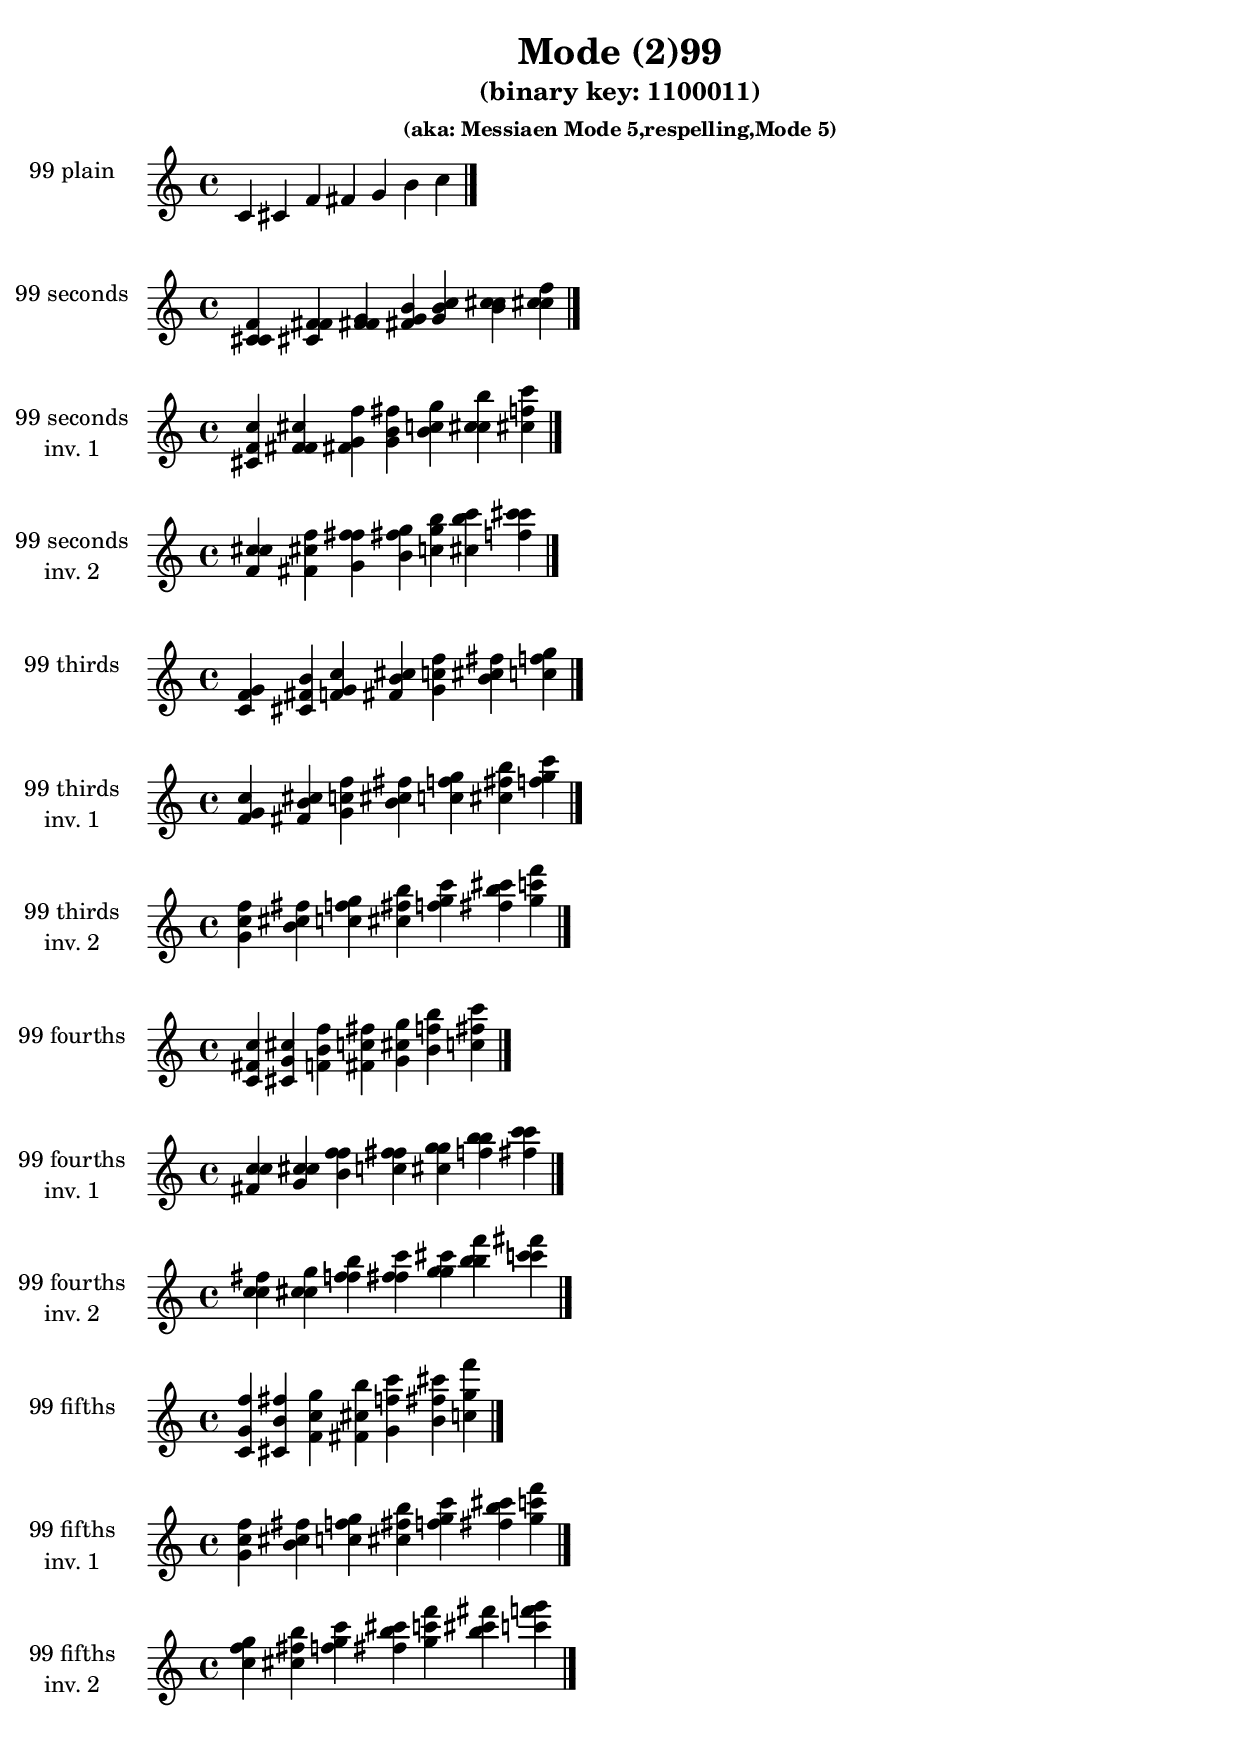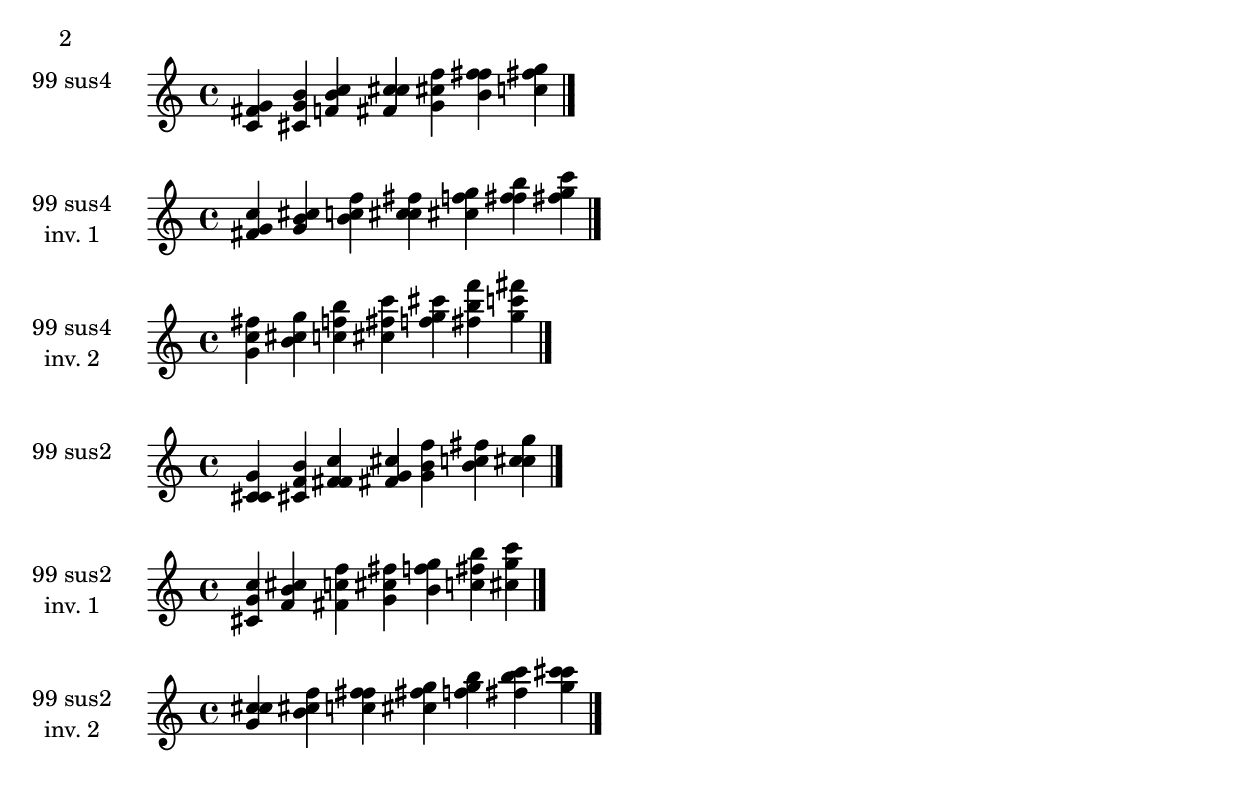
\version "2.19.0"

\header {
  title = "Mode (2)99"
  subtitle = "(binary key: 1100011)"
  subsubtitle = "(aka: Messiaen Mode 5,respelling,Mode 5)"
 %% Remove default LilyPond tagline
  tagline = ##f
}

\paper {
  #(set-paper-size "a4")
}

global = {
  \key c \major
  \time 4/4
  \tempo 4=100
}

\book {
  \score {
    \new Staff \with {
      instrumentName =  \markup { \column {
         \hcenter-in #14 \line { 99 plain }
         \hcenter-in #14 \line {  } } }
      midiInstrument = "oboe"
    } { \accidentalStyle "default"
        \cadenzaOn c' cis' f' fis' g' b' c''  \cadenzaOff \bar "|." }
    \layout { }
  }
  \score {
    \new Staff \with {
      instrumentName =  \markup { \column {
         \hcenter-in #14 \line { 99 seconds }
         \hcenter-in #14 \line {  } } }
      midiInstrument = "oboe"
    } { \accidentalStyle "default"
        \cadenzaOn <c' cis' f'> <cis' f' fis'> <f' fis' g'> <fis' g' b'> <g' b' c''> <b' c'' cis''> <c'' cis'' f''>  \cadenzaOff \bar "|." }
    \layout { }
  }
  \score {
    \new Staff \with {
      instrumentName =  \markup { \column {
         \hcenter-in #14 \line { 99 seconds }
         \hcenter-in #14 \line { inv. 1 } } }
      midiInstrument = "oboe"
    } { \accidentalStyle "default"
        \cadenzaOn <cis' f' c''> <f' fis' cis''> <fis' g' f''> <g' b' fis''> <b' c'' g''> <c'' cis'' b''> <cis'' f'' c'''>  \cadenzaOff \bar "|." }
    \layout { }
  }
  \score {
    \new Staff \with {
      instrumentName =  \markup { \column {
         \hcenter-in #14 \line { 99 seconds }
         \hcenter-in #14 \line { inv. 2 } } }
      midiInstrument = "oboe"
    } { \accidentalStyle "default"
        \cadenzaOn <f' c'' cis''> <fis' cis'' f''> <g' f'' fis''> <b' fis'' g''> <c'' g'' b''> <cis'' b'' c'''> <f'' c''' cis'''>  \cadenzaOff \bar "|." }
    \layout { }
  }
  \score {
    \new Staff \with {
      instrumentName =  \markup { \column {
         \hcenter-in #14 \line { 99 thirds }
         \hcenter-in #14 \line {  } } }
      midiInstrument = "oboe"
    } { \accidentalStyle "default"
        \cadenzaOn <c' f' g'> <cis' fis' b'> <f' g' c''> <fis' b' cis''> <g' c'' f''> <b' cis'' fis''> <c'' f'' g''>  \cadenzaOff \bar "|." }
    \layout { }
  }
  \score {
    \new Staff \with {
      instrumentName =  \markup { \column {
         \hcenter-in #14 \line { 99 thirds }
         \hcenter-in #14 \line { inv. 1 } } }
      midiInstrument = "oboe"
    } { \accidentalStyle "default"
        \cadenzaOn <f' g' c''> <fis' b' cis''> <g' c'' f''> <b' cis'' fis''> <c'' f'' g''> <cis'' fis'' b''> <f'' g'' c'''>  \cadenzaOff \bar "|." }
    \layout { }
  }
  \score {
    \new Staff \with {
      instrumentName =  \markup { \column {
         \hcenter-in #14 \line { 99 thirds }
         \hcenter-in #14 \line { inv. 2 } } }
      midiInstrument = "oboe"
    } { \accidentalStyle "default"
        \cadenzaOn <g' c'' f''> <b' cis'' fis''> <c'' f'' g''> <cis'' fis'' b''> <f'' g'' c'''> <fis'' b'' cis'''> <g'' c''' f'''>  \cadenzaOff \bar "|." }
    \layout { }
  }
  \score {
    \new Staff \with {
      instrumentName =  \markup { \column {
         \hcenter-in #14 \line { 99 fourths }
         \hcenter-in #14 \line {  } } }
      midiInstrument = "oboe"
    } { \accidentalStyle "default"
        \cadenzaOn <c' fis' c''> <cis' g' cis''> <f' b' f''> <fis' c'' fis''> <g' cis'' g''> <b' f'' b''> <c'' fis'' c'''>  \cadenzaOff \bar "|." }
    \layout { }
  }
  \score {
    \new Staff \with {
      instrumentName =  \markup { \column {
         \hcenter-in #14 \line { 99 fourths }
         \hcenter-in #14 \line { inv. 1 } } }
      midiInstrument = "oboe"
    } { \accidentalStyle "default"
        \cadenzaOn <fis' c'' c''> <g' cis'' cis''> <b' f'' f''> <c'' fis'' fis''> <cis'' g'' g''> <f'' b'' b''> <fis'' c''' c'''>  \cadenzaOff \bar "|." }
    \layout { }
  }
  \score {
    \new Staff \with {
      instrumentName =  \markup { \column {
         \hcenter-in #14 \line { 99 fourths }
         \hcenter-in #14 \line { inv. 2 } } }
      midiInstrument = "oboe"
    } { \accidentalStyle "default"
        \cadenzaOn <c'' c'' fis''> <cis'' cis'' g''> <f'' f'' b''> <fis'' fis'' c'''> <g'' g'' cis'''> <b'' b'' f'''> <c''' c''' fis'''>  \cadenzaOff \bar "|." }
    \layout { }
  }
  \score {
    \new Staff \with {
      instrumentName =  \markup { \column {
         \hcenter-in #14 \line { 99 fifths }
         \hcenter-in #14 \line {  } } }
      midiInstrument = "oboe"
    } { \accidentalStyle "default"
        \cadenzaOn <c' g' f''> <cis' b' fis''> <f' c'' g''> <fis' cis'' b''> <g' f'' c'''> <b' fis'' cis'''> <c'' g'' f'''>  \cadenzaOff \bar "|." }
    \layout { }
  }
  \score {
    \new Staff \with {
      instrumentName =  \markup { \column {
         \hcenter-in #14 \line { 99 fifths }
         \hcenter-in #14 \line { inv. 1 } } }
      midiInstrument = "oboe"
    } { \accidentalStyle "default"
        \cadenzaOn <g' f'' c''> <b' fis'' cis''> <c'' g'' f''> <cis'' b'' fis''> <f'' c''' g''> <fis'' cis''' b''> <g'' f''' c'''>  \cadenzaOff \bar "|." }
    \layout { }
  }
  \score {
    \new Staff \with {
      instrumentName =  \markup { \column {
         \hcenter-in #14 \line { 99 fifths }
         \hcenter-in #14 \line { inv. 2 } } }
      midiInstrument = "oboe"
    } { \accidentalStyle "default"
        \cadenzaOn <f'' c'' g''> <fis'' cis'' b''> <g'' f'' c'''> <b'' fis'' cis'''> <c''' g'' f'''> <cis''' b'' fis'''> <f''' c''' g'''>  \cadenzaOff \bar "|." }
    \layout { }
  }
  \score {
    \new Staff \with {
      instrumentName =  \markup { \column {
         \hcenter-in #14 \line { 99 sus4 }
         \hcenter-in #14 \line {  } } }
      midiInstrument = "oboe"
    } { \accidentalStyle "default"
        \cadenzaOn <c' fis' g'> <cis' g' b'> <f' b' c''> <fis' c'' cis''> <g' cis'' f''> <b' f'' fis''> <c'' fis'' g''>  \cadenzaOff \bar "|." }
    \layout { }
  }
  \score {
    \new Staff \with {
      instrumentName =  \markup { \column {
         \hcenter-in #14 \line { 99 sus4 }
         \hcenter-in #14 \line { inv. 1 } } }
      midiInstrument = "oboe"
    } { \accidentalStyle "default"
        \cadenzaOn <fis' g' c''> <g' b' cis''> <b' c'' f''> <c'' cis'' fis''> <cis'' f'' g''> <f'' fis'' b''> <fis'' g'' c'''>  \cadenzaOff \bar "|." }
    \layout { }
  }
  \score {
    \new Staff \with {
      instrumentName =  \markup { \column {
         \hcenter-in #14 \line { 99 sus4 }
         \hcenter-in #14 \line { inv. 2 } } }
      midiInstrument = "oboe"
    } { \accidentalStyle "default"
        \cadenzaOn <g' c'' fis''> <b' cis'' g''> <c'' f'' b''> <cis'' fis'' c'''> <f'' g'' cis'''> <fis'' b'' f'''> <g'' c''' fis'''>  \cadenzaOff \bar "|." }
    \layout { }
  }
  \score {
    \new Staff \with {
      instrumentName =  \markup { \column {
         \hcenter-in #14 \line { 99 sus2 }
         \hcenter-in #14 \line {  } } }
      midiInstrument = "oboe"
    } { \accidentalStyle "default"
        \cadenzaOn <c' cis' g'> <cis' f' b'> <f' fis' c''> <fis' g' cis''> <g' b' f''> <b' c'' fis''> <c'' cis'' g''>  \cadenzaOff \bar "|." }
    \layout { }
  }
  \score {
    \new Staff \with {
      instrumentName =  \markup { \column {
         \hcenter-in #14 \line { 99 sus2 }
         \hcenter-in #14 \line { inv. 1 } } }
      midiInstrument = "oboe"
    } { \accidentalStyle "default"
        \cadenzaOn <cis' g' c''> <f' b' cis''> <fis' c'' f''> <g' cis'' fis''> <b' f'' g''> <c'' fis'' b''> <cis'' g'' c'''>  \cadenzaOff \bar "|." }
    \layout { }
  }
  \score {
    \new Staff \with {
      instrumentName =  \markup { \column {
         \hcenter-in #14 \line { 99 sus2 }
         \hcenter-in #14 \line { inv. 2 } } }
      midiInstrument = "oboe"
    } { \accidentalStyle "default"
        \cadenzaOn <g' c'' cis''> <b' cis'' f''> <c'' f'' fis''> <cis'' fis'' g''> <f'' g'' b''> <fis'' b'' c'''> <g'' c''' cis'''>  \cadenzaOff \bar "|." }
    \layout { }
  }
}

\book {
  \bookOutputSuffix "plain_"
  \score {
    \new Staff \with {
      instrumentName =  \markup { \column {
         \hcenter-in #14 \line { 99 plain }
         \hcenter-in #14 \line {  } } }
      midiInstrument = "oboe"
    } { \accidentalStyle "default"
        \cadenzaOn c' cis' f' fis' g' b' c''  \cadenzaOff \bar "|." }
    \midi { }
  }
}
\book {
  \bookOutputSuffix "seconds_"
  \score {
    \new Staff \with {
      instrumentName =  \markup { \column {
         \hcenter-in #14 \line { 99 seconds }
         \hcenter-in #14 \line {  } } }
      midiInstrument = "oboe"
    } { \accidentalStyle "default"
        \cadenzaOn <c' cis' f'> <cis' f' fis'> <f' fis' g'> <fis' g' b'> <g' b' c''> <b' c'' cis''> <c'' cis'' f''>  \cadenzaOff \bar "|." }
    \midi { }
  }
}
\book {
  \bookOutputSuffix "seconds_inv. 1"
  \score {
    \new Staff \with {
      instrumentName =  \markup { \column {
         \hcenter-in #14 \line { 99 seconds }
         \hcenter-in #14 \line { inv. 1 } } }
      midiInstrument = "oboe"
    } { \accidentalStyle "default"
        \cadenzaOn <cis' f' c''> <f' fis' cis''> <fis' g' f''> <g' b' fis''> <b' c'' g''> <c'' cis'' b''> <cis'' f'' c'''>  \cadenzaOff \bar "|." }
    \midi { }
  }
}
\book {
  \bookOutputSuffix "seconds_inv. 2"
  \score {
    \new Staff \with {
      instrumentName =  \markup { \column {
         \hcenter-in #14 \line { 99 seconds }
         \hcenter-in #14 \line { inv. 2 } } }
      midiInstrument = "oboe"
    } { \accidentalStyle "default"
        \cadenzaOn <f' c'' cis''> <fis' cis'' f''> <g' f'' fis''> <b' fis'' g''> <c'' g'' b''> <cis'' b'' c'''> <f'' c''' cis'''>  \cadenzaOff \bar "|." }
    \midi { }
  }
}
\book {
  \bookOutputSuffix "thirds_"
  \score {
    \new Staff \with {
      instrumentName =  \markup { \column {
         \hcenter-in #14 \line { 99 thirds }
         \hcenter-in #14 \line {  } } }
      midiInstrument = "oboe"
    } { \accidentalStyle "default"
        \cadenzaOn <c' f' g'> <cis' fis' b'> <f' g' c''> <fis' b' cis''> <g' c'' f''> <b' cis'' fis''> <c'' f'' g''>  \cadenzaOff \bar "|." }
    \midi { }
  }
}
\book {
  \bookOutputSuffix "thirds_inv. 1"
  \score {
    \new Staff \with {
      instrumentName =  \markup { \column {
         \hcenter-in #14 \line { 99 thirds }
         \hcenter-in #14 \line { inv. 1 } } }
      midiInstrument = "oboe"
    } { \accidentalStyle "default"
        \cadenzaOn <f' g' c''> <fis' b' cis''> <g' c'' f''> <b' cis'' fis''> <c'' f'' g''> <cis'' fis'' b''> <f'' g'' c'''>  \cadenzaOff \bar "|." }
    \midi { }
  }
}
\book {
  \bookOutputSuffix "thirds_inv. 2"
  \score {
    \new Staff \with {
      instrumentName =  \markup { \column {
         \hcenter-in #14 \line { 99 thirds }
         \hcenter-in #14 \line { inv. 2 } } }
      midiInstrument = "oboe"
    } { \accidentalStyle "default"
        \cadenzaOn <g' c'' f''> <b' cis'' fis''> <c'' f'' g''> <cis'' fis'' b''> <f'' g'' c'''> <fis'' b'' cis'''> <g'' c''' f'''>  \cadenzaOff \bar "|." }
    \midi { }
  }
}
\book {
  \bookOutputSuffix "fourths_"
  \score {
    \new Staff \with {
      instrumentName =  \markup { \column {
         \hcenter-in #14 \line { 99 fourths }
         \hcenter-in #14 \line {  } } }
      midiInstrument = "oboe"
    } { \accidentalStyle "default"
        \cadenzaOn <c' fis' c''> <cis' g' cis''> <f' b' f''> <fis' c'' fis''> <g' cis'' g''> <b' f'' b''> <c'' fis'' c'''>  \cadenzaOff \bar "|." }
    \midi { }
  }
}
\book {
  \bookOutputSuffix "fourths_inv. 1"
  \score {
    \new Staff \with {
      instrumentName =  \markup { \column {
         \hcenter-in #14 \line { 99 fourths }
         \hcenter-in #14 \line { inv. 1 } } }
      midiInstrument = "oboe"
    } { \accidentalStyle "default"
        \cadenzaOn <fis' c'' c''> <g' cis'' cis''> <b' f'' f''> <c'' fis'' fis''> <cis'' g'' g''> <f'' b'' b''> <fis'' c''' c'''>  \cadenzaOff \bar "|." }
    \midi { }
  }
}
\book {
  \bookOutputSuffix "fourths_inv. 2"
  \score {
    \new Staff \with {
      instrumentName =  \markup { \column {
         \hcenter-in #14 \line { 99 fourths }
         \hcenter-in #14 \line { inv. 2 } } }
      midiInstrument = "oboe"
    } { \accidentalStyle "default"
        \cadenzaOn <c'' c'' fis''> <cis'' cis'' g''> <f'' f'' b''> <fis'' fis'' c'''> <g'' g'' cis'''> <b'' b'' f'''> <c''' c''' fis'''>  \cadenzaOff \bar "|." }
    \midi { }
  }
}
\book {
  \bookOutputSuffix "fifths_"
  \score {
    \new Staff \with {
      instrumentName =  \markup { \column {
         \hcenter-in #14 \line { 99 fifths }
         \hcenter-in #14 \line {  } } }
      midiInstrument = "oboe"
    } { \accidentalStyle "default"
        \cadenzaOn <c' g' f''> <cis' b' fis''> <f' c'' g''> <fis' cis'' b''> <g' f'' c'''> <b' fis'' cis'''> <c'' g'' f'''>  \cadenzaOff \bar "|." }
    \midi { }
  }
}
\book {
  \bookOutputSuffix "fifths_inv. 1"
  \score {
    \new Staff \with {
      instrumentName =  \markup { \column {
         \hcenter-in #14 \line { 99 fifths }
         \hcenter-in #14 \line { inv. 1 } } }
      midiInstrument = "oboe"
    } { \accidentalStyle "default"
        \cadenzaOn <g' f'' c''> <b' fis'' cis''> <c'' g'' f''> <cis'' b'' fis''> <f'' c''' g''> <fis'' cis''' b''> <g'' f''' c'''>  \cadenzaOff \bar "|." }
    \midi { }
  }
}
\book {
  \bookOutputSuffix "fifths_inv. 2"
  \score {
    \new Staff \with {
      instrumentName =  \markup { \column {
         \hcenter-in #14 \line { 99 fifths }
         \hcenter-in #14 \line { inv. 2 } } }
      midiInstrument = "oboe"
    } { \accidentalStyle "default"
        \cadenzaOn <f'' c'' g''> <fis'' cis'' b''> <g'' f'' c'''> <b'' fis'' cis'''> <c''' g'' f'''> <cis''' b'' fis'''> <f''' c''' g'''>  \cadenzaOff \bar "|." }
    \midi { }
  }
}
\book {
  \bookOutputSuffix "sus4_"
  \score {
    \new Staff \with {
      instrumentName =  \markup { \column {
         \hcenter-in #14 \line { 99 sus4 }
         \hcenter-in #14 \line {  } } }
      midiInstrument = "oboe"
    } { \accidentalStyle "default"
        \cadenzaOn <c' fis' g'> <cis' g' b'> <f' b' c''> <fis' c'' cis''> <g' cis'' f''> <b' f'' fis''> <c'' fis'' g''>  \cadenzaOff \bar "|." }
    \midi { }
  }
}
\book {
  \bookOutputSuffix "sus4_inv. 1"
  \score {
    \new Staff \with {
      instrumentName =  \markup { \column {
         \hcenter-in #14 \line { 99 sus4 }
         \hcenter-in #14 \line { inv. 1 } } }
      midiInstrument = "oboe"
    } { \accidentalStyle "default"
        \cadenzaOn <fis' g' c''> <g' b' cis''> <b' c'' f''> <c'' cis'' fis''> <cis'' f'' g''> <f'' fis'' b''> <fis'' g'' c'''>  \cadenzaOff \bar "|." }
    \midi { }
  }
}
\book {
  \bookOutputSuffix "sus4_inv. 2"
  \score {
    \new Staff \with {
      instrumentName =  \markup { \column {
         \hcenter-in #14 \line { 99 sus4 }
         \hcenter-in #14 \line { inv. 2 } } }
      midiInstrument = "oboe"
    } { \accidentalStyle "default"
        \cadenzaOn <g' c'' fis''> <b' cis'' g''> <c'' f'' b''> <cis'' fis'' c'''> <f'' g'' cis'''> <fis'' b'' f'''> <g'' c''' fis'''>  \cadenzaOff \bar "|." }
    \midi { }
  }
}
\book {
  \bookOutputSuffix "sus2_"
  \score {
    \new Staff \with {
      instrumentName =  \markup { \column {
         \hcenter-in #14 \line { 99 sus2 }
         \hcenter-in #14 \line {  } } }
      midiInstrument = "oboe"
    } { \accidentalStyle "default"
        \cadenzaOn <c' cis' g'> <cis' f' b'> <f' fis' c''> <fis' g' cis''> <g' b' f''> <b' c'' fis''> <c'' cis'' g''>  \cadenzaOff \bar "|." }
    \midi { }
  }
}
\book {
  \bookOutputSuffix "sus2_inv. 1"
  \score {
    \new Staff \with {
      instrumentName =  \markup { \column {
         \hcenter-in #14 \line { 99 sus2 }
         \hcenter-in #14 \line { inv. 1 } } }
      midiInstrument = "oboe"
    } { \accidentalStyle "default"
        \cadenzaOn <cis' g' c''> <f' b' cis''> <fis' c'' f''> <g' cis'' fis''> <b' f'' g''> <c'' fis'' b''> <cis'' g'' c'''>  \cadenzaOff \bar "|." }
    \midi { }
  }
}
\book {
  \bookOutputSuffix "sus2_inv. 2"
  \score {
    \new Staff \with {
      instrumentName =  \markup { \column {
         \hcenter-in #14 \line { 99 sus2 }
         \hcenter-in #14 \line { inv. 2 } } }
      midiInstrument = "oboe"
    } { \accidentalStyle "default"
        \cadenzaOn <g' c'' cis''> <b' cis'' f''> <c'' f'' fis''> <cis'' fis'' g''> <f'' g'' b''> <fis'' b'' c'''> <g'' c''' cis'''>  \cadenzaOff \bar "|." }
    \midi { }
  }
}
